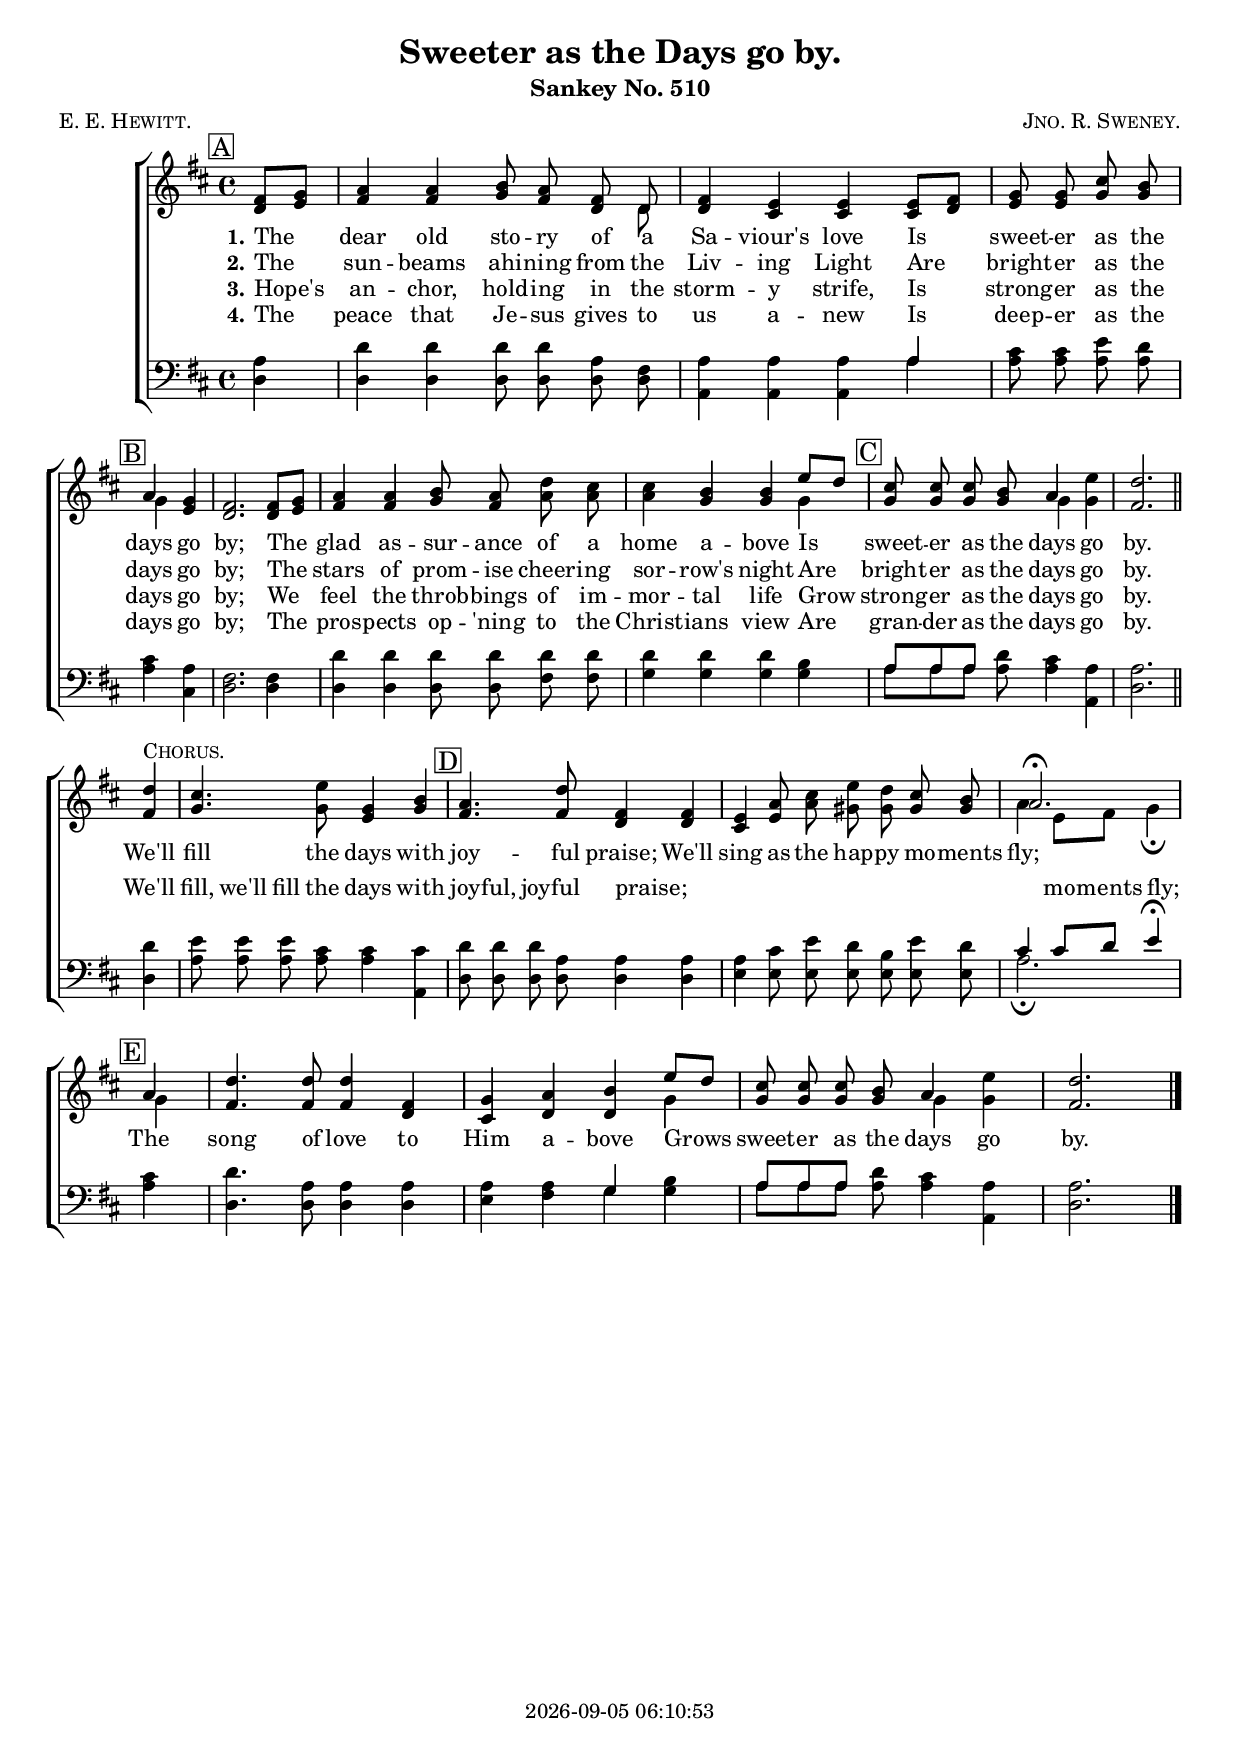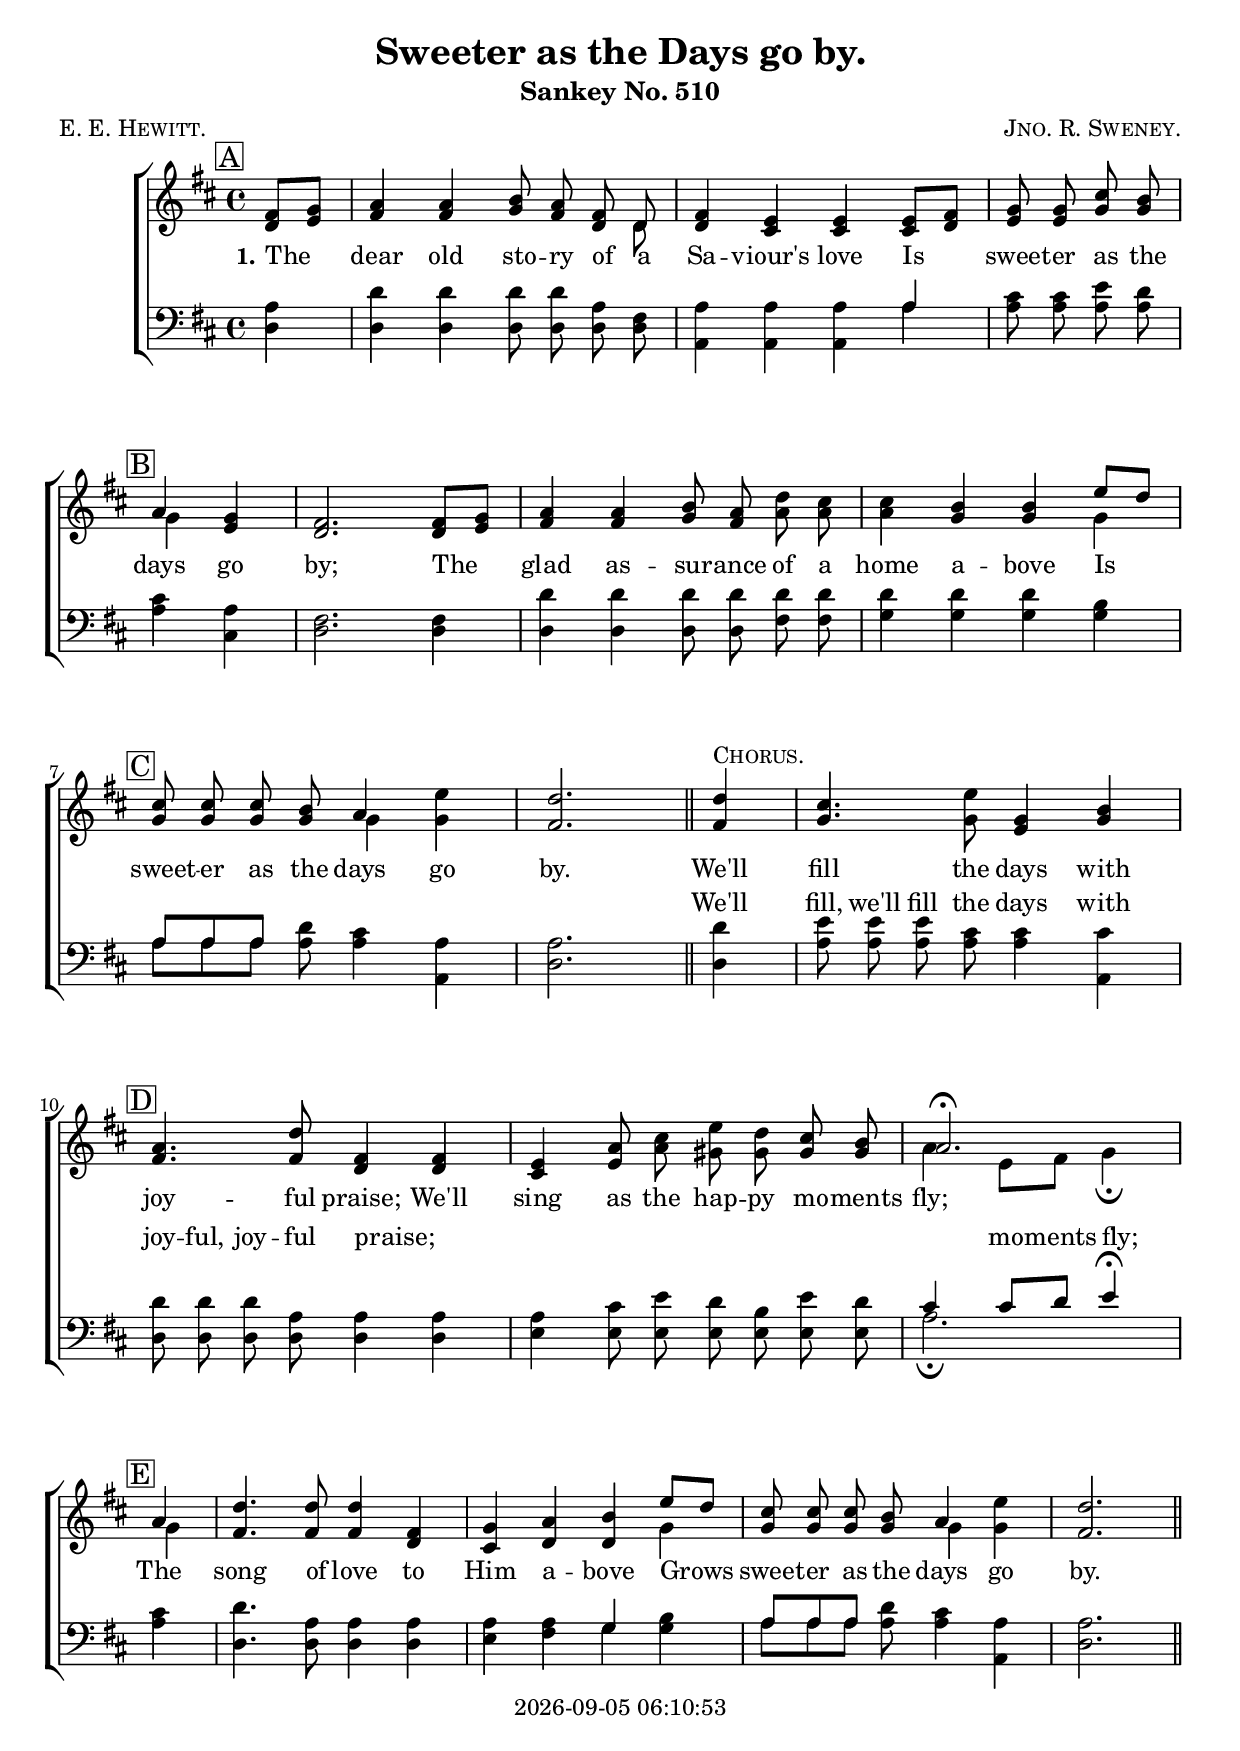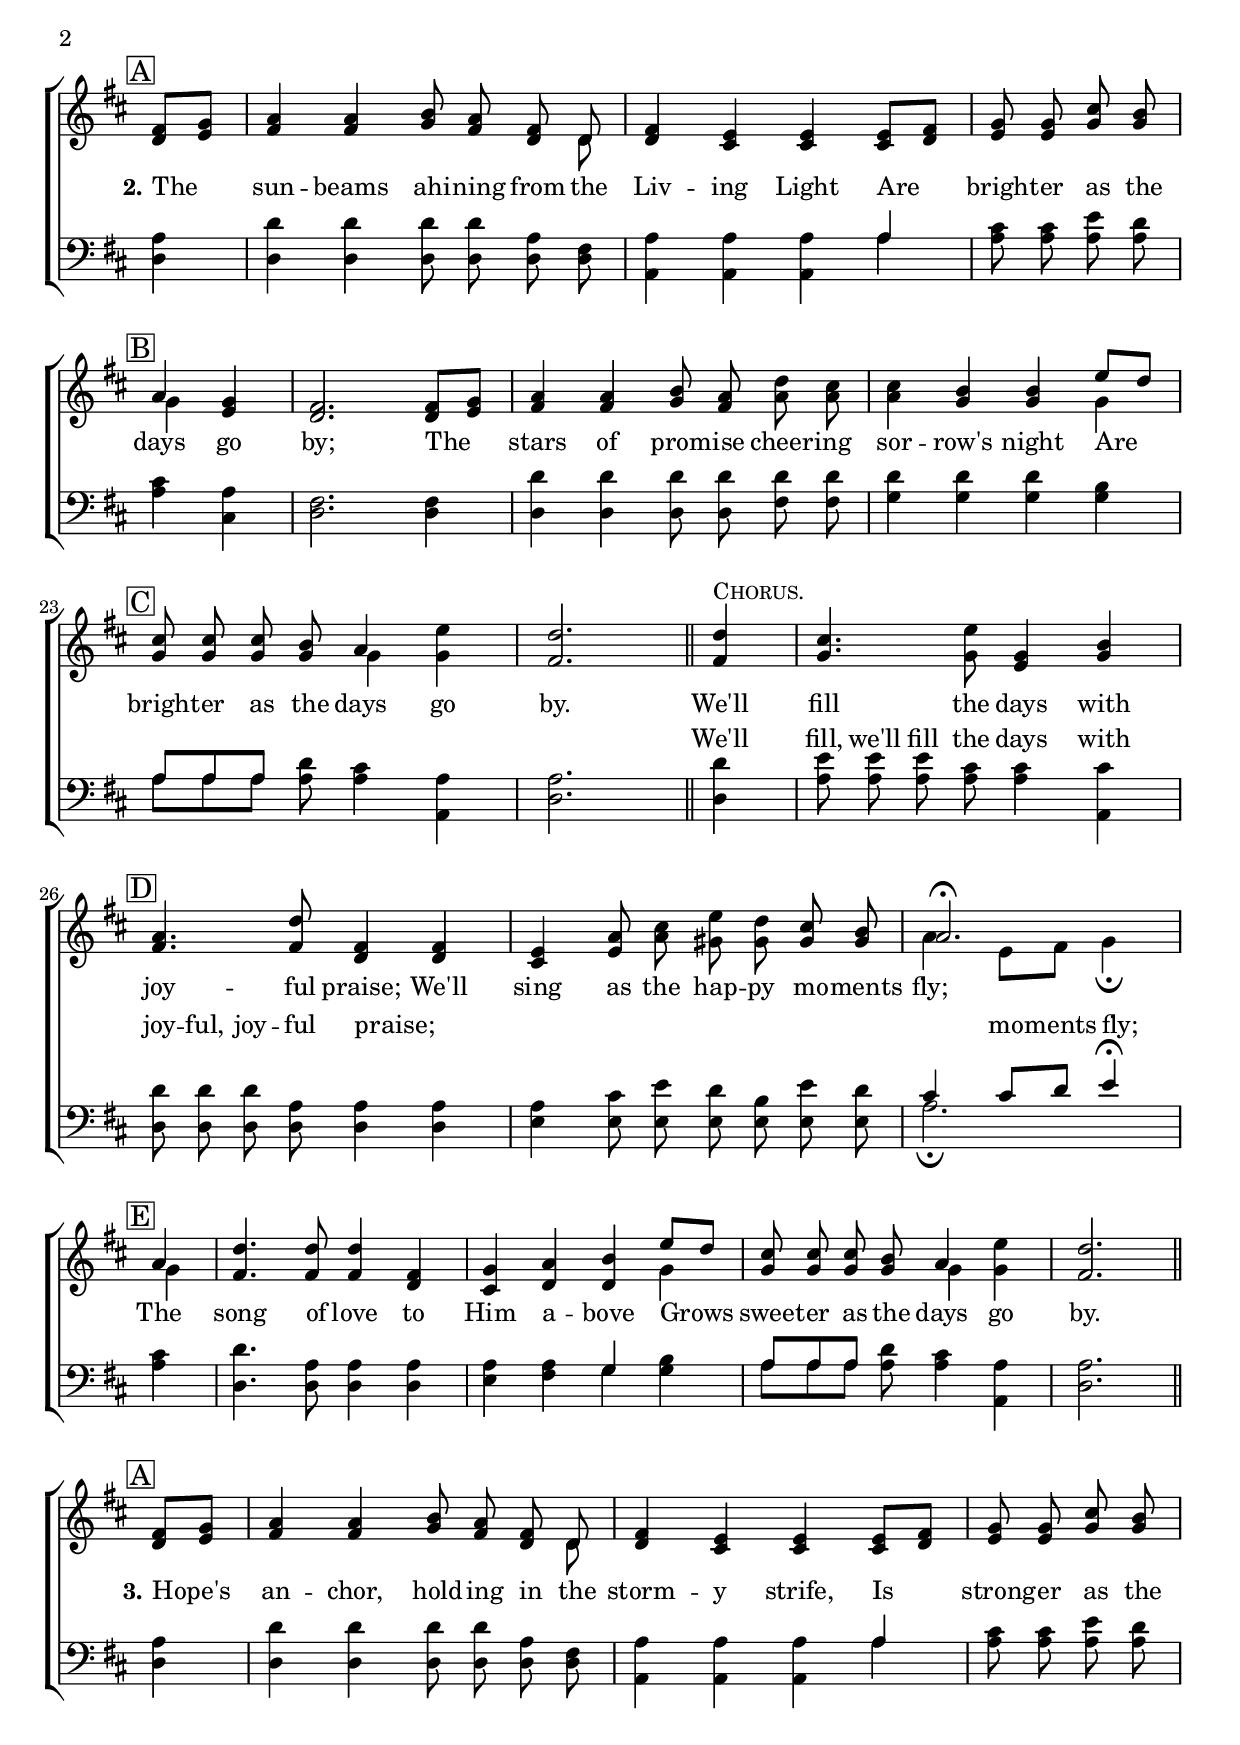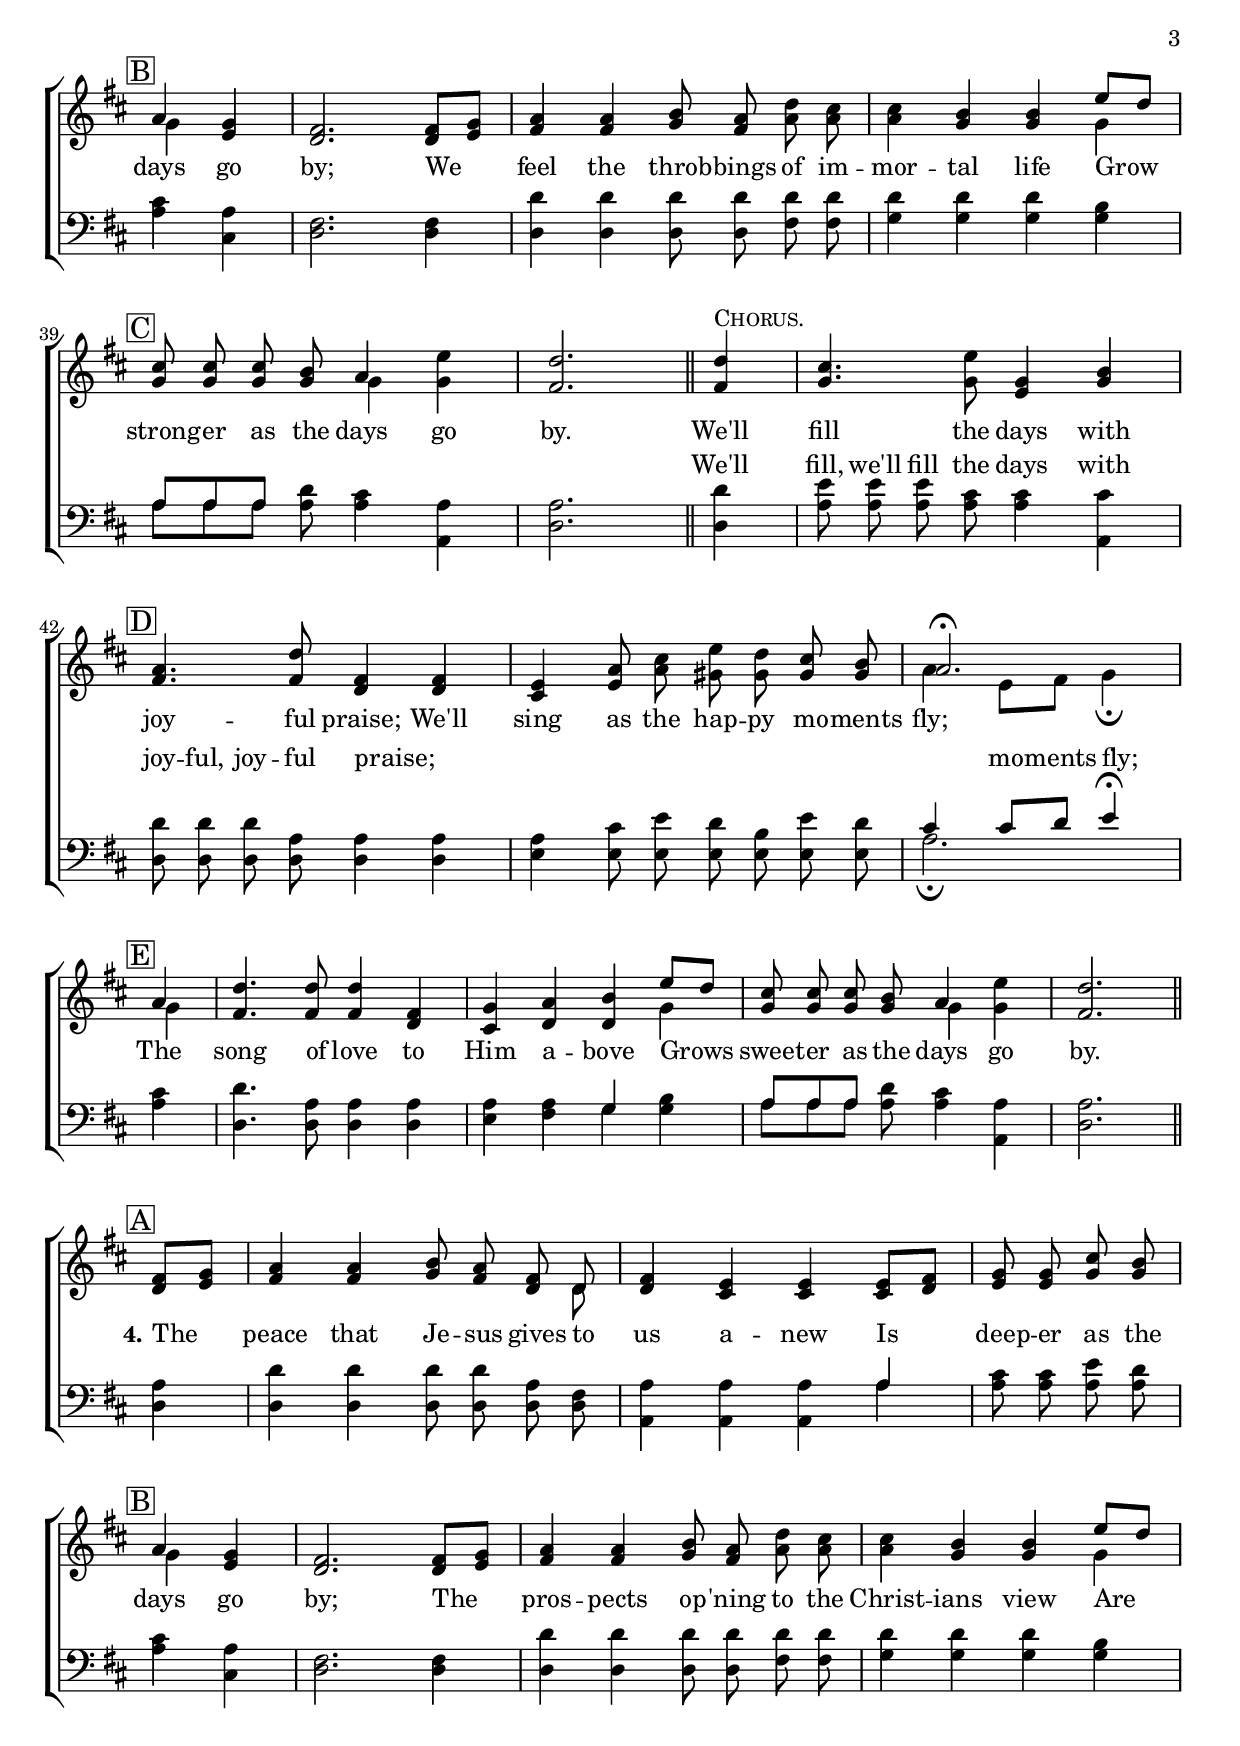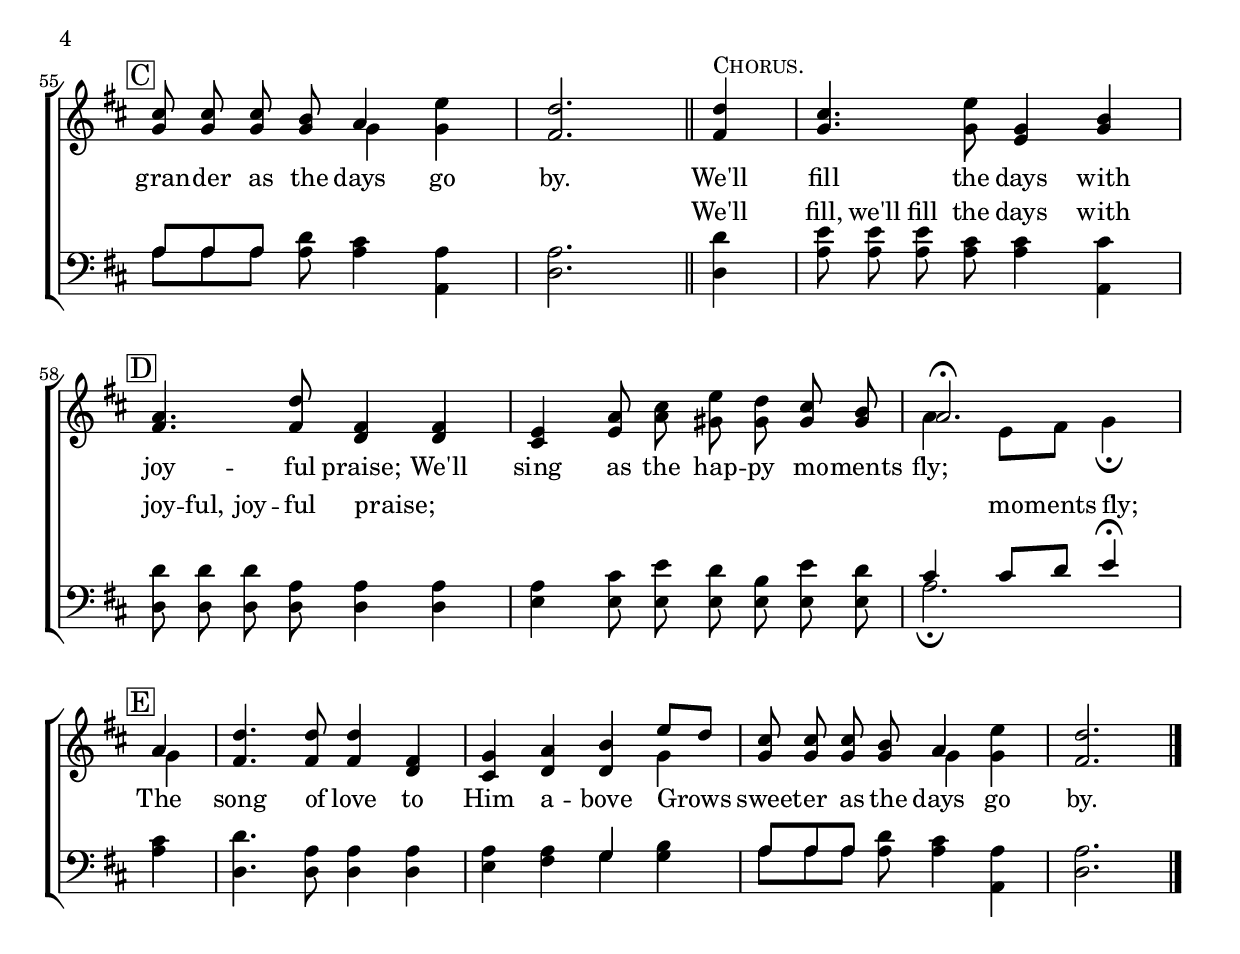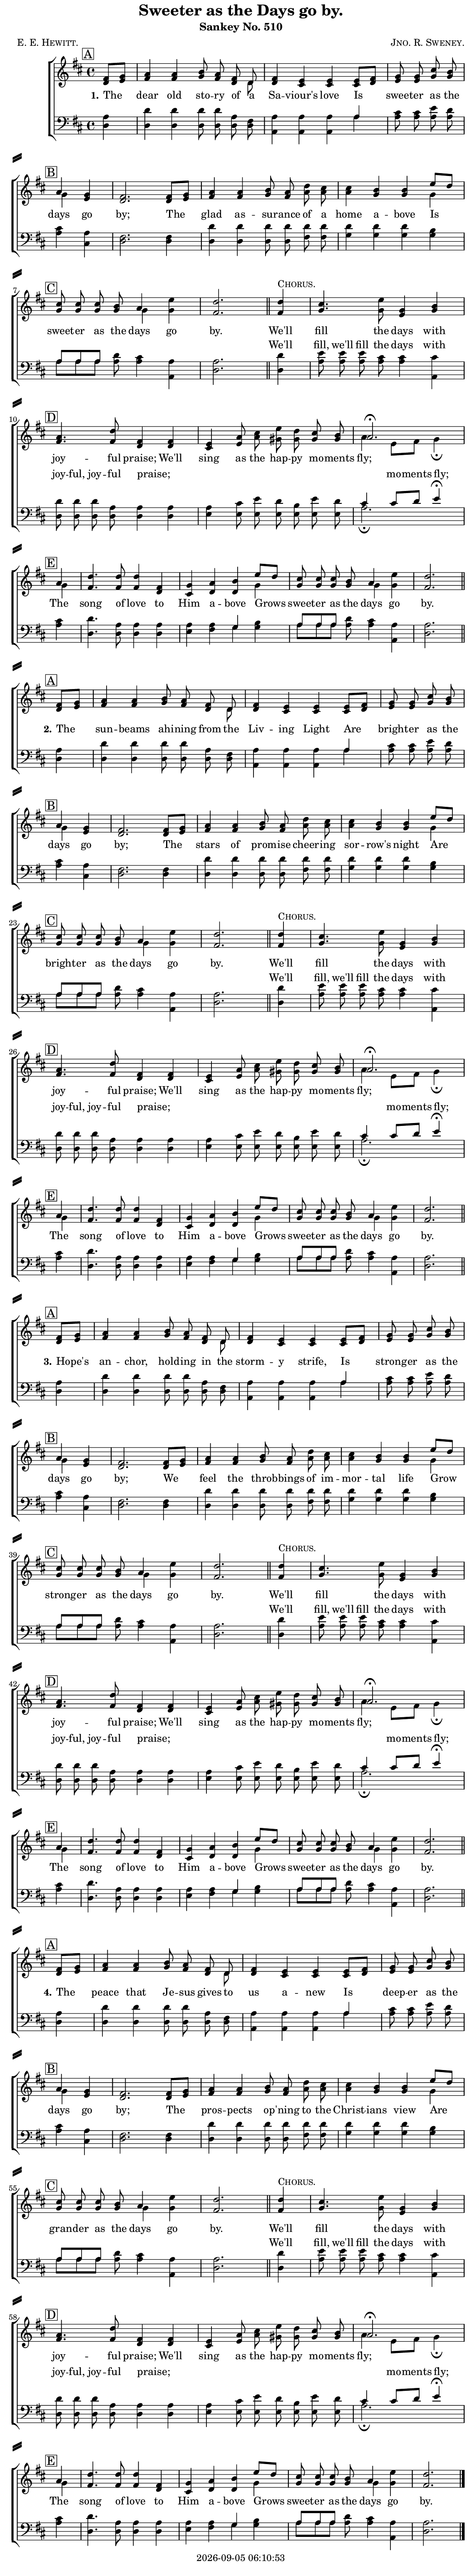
\version "2.22.1"

\include "articulate.ly"

today = #(strftime "%Y-%m-%d %H:%M:%S" (localtime (current-time)))

\header {
% centered at top
%  dedication  = "dedication"
  title       = "Sweeter as the Days go by."
  subtitle    = "Sankey No. 510"
%  subsubtitle = "Sankey 880 No. Y"
%  instrument  = "instrument"
  
% arrangement of following lines:
%
%  poet    composer
%  meter   arranger
%  piece       opus

  composer    = \markup\smallCaps "Jno. R. Sweney."
%  arranger    = "arranger"
%  opus        = "opus"

  poet        = \markup\smallCaps "E. E. Hewitt."
%  meter       = \markup\smallCaps "meter"
%  piece       = \markup\smallCaps "piece"

% centered at bottom
% tagline     = "tagline" % default lilypond version
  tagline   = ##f
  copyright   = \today
}

#(set-global-staff-size 18)

global = {
  \key d \major
  \time 4/4
  \partial 4
}

RehearsalTrack = {
% \set Score.currentBarNumber = #5
  \mark \markup { \box "A" } s4 s1*2 s2
  \mark \markup { \box "B" } s2 s1*3
  \mark \markup { \box "C" }    s1*3
  \mark \markup { \box "D" }    s1*2 s2.
  \mark \markup { \box "E" } s4 s1*3 s2.
}

TempoTrack = {
  \set Score.tempoHideNote = ##t
  \tempo 4=120
}

nl = { \bar "||" \break }

soprano = \relative {
  \autoBeamOff
  fis'8[g] | a4 4 b8 a fis d | fis4 e e4 8[fis] | g g cis b \bar "|" \break a4 g |
  fis2. 8[g] | a4 4 b8 a d cis | 4 b b e8[d] |
  cis8 8 8 b a4 e' | d2. \bar "||" 4^\markup\smallCaps Chorus. | cis4. e8 g,4 b |
  a4. d8 fis,4 4 | e a8 cis e d cis b | a2.\fermata \bar "|" \break 4 |
  d4. 8 4 fis, | g4 a b e8[d] | cis8 8 8 b a4 e' | d2.
}

alto = \relative {
  \autoBeamOff
  d'8[e] | fis4 4 g8 fis d d | 4 cis cis cis8[d] | e8 8 g g g4 e |
  d2. 8[e] | fis4 4 g8 fis a a | a4 g g g |
  g8 8 8 8 4 4 | fis2. 4 | g4. 8 e4 g |
  fis4. 8 d4 4 | cis4 e8 a gis8 8 8 8 | a4 e8 fis g4\fermata g |
  fis4. 8 4 d | cis4 d d g | 8 8 8 8 4 4 | fis2.
}

tenor = \relative {
  \autoBeamOff
  a4 | d4 4 8 8 a fis | a4 4 4 4 | cis8 8 e d cis4 a |
  fis2. 4 | d'4 4 8 8 8 8 | 4 4 4 b |
  a8 8 8 d cis4 a | 2. d4 | e8 8 8 cis cis4 cis |
  d8 8 8 a a4 4 | a cis8 e d b e d | cis4 8 d e4\fermata cis4 |
  d4. a8 4 4 | 4 4 g b | a8 8 8 d cis4 a | 2.
}

bass = \relative {
  \autoBeamOff
  d4 | 4 4 8 8 8 8 | a4 4 4 a' | 8 8 8 8 4 cis, |
  d2. 4 | 4 4 8 8 fis fis | g4 4 4 4 |
  a8 8 8 8 4 a, | d2. 4 | a'8 8 8 8 4 a, |
  d8 8 8 8 4 4 | e4 8 8 8 8 8 8 | a2.\fermata 4 |
  d,4. 8 4 4 | e4 fis g g | a8 8 8 8 4 a, | d2.
}

nom  = {   \set ignoreMelismata = ##t }
yesm = { \unset ignoreMelismata       }

chorus = \lyricmode {
  We'll fill the days with joy -- ful praise;
  We'll sing as the hap -- py mo -- ments fly;
  The song of love to Him a -- bove
  Grows sweet -- er as the days go by.
}

chorusMen = \lyricmode {
  _ _ _ _ _ _ _ _ _ _
  _ _ _ _ _ _ _ _
  _ _ _ _ _ _ _ _ _ _
  _ _ _ _ _ _ _ _
  We'll fill, we'll fill the days with joy -- ful, joy -- ful praise;
  _ _ _ _ _ _ _ _ _ mo -- ments fly;
  _ _ _ _ _ _ _ _
  _ _ _ _ _ _ _ _
}

verses = 4

wordsOne = \lyricmode {
  \set stanza = "1."
  The dear old sto -- ry of a Sa -- viour's love
  Is sweet -- er as the days go by;
  The glad as -- sur -- ance of a home a -- bove
  Is sweet -- er as the days go by.
}
  
wordsTwo = \lyricmode {
  \set stanza = "2."
  The sun -- beams ahi -- ning from the Liv -- ing Light
  Are bright -- er as the days go by;
  The stars of prom -- ise cheer -- ing sor -- row's night
  Are bright -- er as the days go by.
}
  
wordsThree = \lyricmode {
  \set stanza = "3."
  Hope's an -- chor, hold -- ing in the storm -- y strife,
  Is strong -- er as the days go by;
  We feel the throb -- bings of im -- mor -- tal life
  Grow strong -- er as the days go by.
}
  
wordsFour = \lyricmode {
  \set stanza = "4."
  The peace that Je -- sus gives to us a -- new
  Is deep -- er as the days go by;
  The pros -- pects op -- 'ning to the Christ -- ians view
  Are gran -- der as the days go by.
}
  
wordsMidiSop = \lyricmode {
  \set stanza = "1."
  "The " "dear " "old " sto "ry " "of " "a " Sa "viour's " "love "
  "\nIs " sweet "er " "as " "the " "days " "go " "by; "
  "\nThe " "glad " as sur "ance " "of " "a " "home " a "bove "
  "\nIs " sweet "er " "as " "the " "days " "go " "by. "
  "\nWe'll " "fill " "the " "days " "with " joy "ful " "praise; "
  "\nWe'll " "sing " "as " "the " hap "py " mo "ments " "fly; "
  "\nThe " "song " "of " "love " "to " "Him " a "bove "
  "\nGrows " sweet "er " "as " "the " "days " "go " "by.\n"

  \set stanza = "2."
  "\nThe " sun "beams " ahi "ning " "from " "the " Liv "ing " "Light "
  "\nAre " bright "er " "as " "the " "days " "go " "by; "
  "\nThe " "stars " "of " prom "ise " cheer "ing " sor "row's " "night "
  "\nAre " bright "er " "as " "the " "days " "go " "by. "
  "\nWe'll " "fill " "the " "days " "with " joy "ful " "praise; "
  "\nWe'll " "sing " "as " "the " hap "py " mo "ments " "fly; "
  "\nThe " "song " "of " "love " "to " "Him " a "bove "
  "\nGrows " sweet "er " "as " "the " "days " "go " "by.\n"

  \set stanza = "3."
  "\nHope's " an "chor, " hold "ing " "in " "the " storm "y " "strife, "
  "\nIs " strong "er " "as " "the " "days " "go " "by; "
  "\nWe " "feel " "the " throb "bings " "of " im mor "tal " "life "
  "\nGrow " strong "er " "as " "the " "days " "go " "by. "
  "\nWe'll " "fill " "the " "days " "with " joy "ful " "praise; "
  "\nWe'll " "sing " "as " "the " hap "py " mo "ments " "fly; "
  "\nThe " "song " "of " "love " "to " "Him " a "bove "
  "\nGrows " sweet "er " "as " "the " "days " "go " "by.\n"

  \set stanza = "4."
  "\nThe " "peace " "that " Je "sus " "gives " "to " "us " a "new "
  "\nIs " deep "er " "as " "the " "days " "go " "by; "
  "\nThe " pros "pects " op "'ning " "to " "the " Christ "ians " "view "
  "\nAre " gran "der " "as " "the " "days " "go " "by. "
  "\nWe'll " "fill " "the " "days " "with " joy "ful " "praise; "
  "\nWe'll " "sing " "as " "the " hap "py " mo "ments " "fly; "
  "\nThe " "song " "of " "love " "to " "Him " a "bove "
  "\nGrows " sweet "er " "as " "the " "days " "go " "by. "
}

wordsMidiAlto = \lyricmode {
  \set stanza = "1."
  "The " "dear " "old " sto "ry " "of " "a " Sa "viour's " "love "
  "\nIs " sweet "er " "as " "the " "days " "go " "by; "
  "\nThe " "glad " as sur "ance " "of " "a " "home " a "bove "
  "\nIs " sweet "er " "as " "the " "days " "go " "by. "
  "\nWe'll " "fill " "the " "days " "with " joy "ful " "praise; "
  "\nWe'll " "sing " "as " "the " hap "py " mo "ments " "fly, " mo "ments " "fly; "
  "\nThe " "song " "of " "love " "to " "Him " a "bove "
  "\nGrows " sweet "er " "as " "the " "days " "go " "by.\n"

  \set stanza = "2."
  "\nThe " sun "beams " ahi "ning " "from " "the " Liv "ing " "Light "
  "\nAre " bright "er " "as " "the " "days " "go " "by; "
  "\nThe " "stars " "of " prom "ise " cheer "ing " sor "row's " "night "
  "\nAre " bright "er " "as " "the " "days " "go " "by. "
  "\nWe'll " "fill " "the " "days " "with " joy "ful " "praise; "
  "\nWe'll " "sing " "as " "the " hap "py " mo "ments " "fly, " mo "ments " "fly; "
  "\nThe " "song " "of " "love " "to " "Him " a "bove "
  "\nGrows " sweet "er " "as " "the " "days " "go " "by.\n"

  \set stanza = "3."
  "\nHope's " an "chor, " hold "ing " "in " "the " storm "y " "strife, "
  "\nIs " strong "er " "as " "the " "days " "go " "by; "
  "\nWe " "feel " "the " throb "bings " "of " im mor "tal " "life "
  "\nGrow " strong "er " "as " "the " "days " "go " "by. "
  "\nWe'll " "fill " "the " "days " "with " joy "ful " "praise; "
  "\nWe'll " "sing " "as " "the " hap "py " mo "ments " "fly, " mo "ments " "fly; "
  "\nThe " "song " "of " "love " "to " "Him " a "bove "
  "\nGrows " sweet "er " "as " "the " "days " "go " "by.\n"

  \set stanza = "4."
  "\nThe " "peace " "that " Je "sus " "gives " "to " "us " a "new "
  "\nIs " deep "er " "as " "the " "days " "go " "by; "
  "\nThe " pros "pects " op "'ning " "to " "the " Christ "ians " "view "
  "\nAre " gran "der " "as " "the " "days " "go " "by. "
  "\nWe'll " "fill " "the " "days " "with " joy "ful " "praise; "
  "\nWe'll " "sing " "as " "the " hap "py " mo "ments " "fly, " mo "ments " "fly; "
  "\nThe " "song " "of " "love " "to " "Him " a "bove "
  "\nGrows " sweet "er " "as " "the " "days " "go " "by. "
}

wordsMidiTenor = \lyricmode {
  \set stanza = "1."
  The dear old sto -- ry of a Sa -- viour's love
  Is sweet -- er as the days go by;
  The glad as -- sur -- ance of a home a -- bove
  Is sweet -- er as the days go by.
  We'll fill, we'll fill the days with joy -- ful, joy -- ful  praise;
  We'll sing as the hap -- py mo -- ments fly, mo -- ments fly;
  The song of love to Him a -- bove
  Grows sweet -- er as the days go by.

  \set stanza = "2."
  The sun -- beams ahi -- ning from the Liv -- ing Light
  Are bright -- er as the days go by;
  The stars of prom -- ise cheer -- ing sor -- row's night
  Are bright -- er as the days go by.
  We'll fill, we'll fill the days with joy -- ful, joy -- ful  praise;
  We'll sing as the hap -- py mo -- ments fly, mo -- ments fly;
  The song of love to Him a -- bove
  Grows sweet -- er as the days go by.

  \set stanza = "3."
  Hope's an -- chor, hold -- ing in the storm -- y strife,
  Is strong -- er as the days go by;
  We feel the throb -- bings of im -- mor -- tal life
  Grow strong -- er as the days go by.
  We'll fill, we'll fill the days with joy -- ful, joy -- ful  praise;
  We'll sing as the hap -- py mo -- ments fly, mo -- ments fly;
  The song of love to Him a -- bove
  Grows sweet -- er as the days go by.

  \set stanza = "4."
  The peace that Je -- sus gives to us a -- new
  Is deep -- er as the days go by;
  The pros -- pects op -- 'ning to the Christ -- ians view
  Are gran -- der as the days go by.
  We'll fill, we'll fill the days with joy -- ful, joy -- ful  praise;
  We'll sing as the hap -- py mo -- ments fly, mo -- ments fly;
  The song of love to Him a -- bove
  Grows sweet -- er as the days go by.
}

wordsMidiBass = \lyricmode {
  \set stanza = "1."
  "The " "dear " "old " sto "ry " "of " "a " Sa "viour's " "love "
  "\nIs " sweet "er " "as " "the " "days " "go " "by; "
  "\nThe " "glad " as sur "ance " "of " "a " "home " a "bove "
  "\nIs " sweet "er " "as " "the " "days " "go " "by. "
  "\nWe'll " "fill, " "we'll " "fill " "the " "days " "with " joy "ful, " joy "ful "  "praise; "
  "\nWe'll " "sing " "as " "the " hap "py " mo "ments " "fly; "
  "\nThe " "song " "of " "love " "to " "Him " a "bove "
  "\nGrows " sweet "er " "as " "the " "days " "go " "by.\n"

  \set stanza = "2."
  "\nThe " sun "beams " ahi "ning " "from " "the " Liv "ing " "Light "
  "\nAre " bright "er " "as " "the " "days " "go " "by; "
  "\nThe " "stars " "of " prom "ise " cheer "ing " sor "row's " "night "
  "\nAre " bright "er " "as " "the " "days " "go " "by. "
  "\nWe'll " "fill, " "we'll " "fill " "the " "days " "with " joy "ful, " joy "ful "  "praise; "
  "\nWe'll " "sing " "as " "the " hap "py " mo "ments " "fly; "
  "\nThe " "song " "of " "love " "to " "Him " a "bove "
  "\nGrows " sweet "er " "as " "the " "days " "go " "by.\n"

  \set stanza = "3."
  "\nHope's " an "chor, " hold "ing " "in " "the " storm "y " "strife, "
  "\nIs " strong "er " "as " "the " "days " "go " "by; "
  "\nWe " "feel " "the " throb "bings " "of " im mor "tal " "life "
  "\nGrow " strong "er " "as " "the " "days " "go " "by. "
  "\nWe'll " "fill, " "we'll " "fill " "the " "days " "with " joy "ful, " joy "ful "  "praise; "
  "\nWe'll " "sing " "as " "the " hap "py " mo "ments " "fly; "
  "\nThe " "song " "of " "love " "to " "Him " a "bove "
  "\nGrows " sweet "er " "as " "the " "days " "go " "by.\n"

  \set stanza = "4."
  "\nThe " "peace " "that " Je "sus " "gives " "to " "us " a "new "
  "\nIs " deep "er " "as " "the " "days " "go " "by; "
  "\nThe " pros "pects " op "'ning " "to " "the " Christ "ians " "view "
  "\nAre " gran "der " "as " "the " "days " "go " "by. "
  "\nWe'll " "fill, " "we'll " "fill " "the " "days " "with " joy "ful, " joy "ful "  "praise; "
  "\nWe'll " "sing " "as " "the " hap "py " mo "ments " "fly; "
  "\nThe " "song " "of " "love " "to " "Him " a "bove "
  "\nGrows " sweet "er " "as " "the " "days " "go " "by. "
}

\book {
  \bookOutputSuffix "midi"
  \score {
%    \articulate
        \new ChoirStaff <<
                                % Soprano staff
          \new Staff = soprano
          <<
            \new Voice { \repeat unfold \verses \TempoTrack     }
            \new Voice { \global \repeat unfold \verses \soprano \bar "|." }
            \addlyrics \wordsMidiSop
          >>
                                % Alto staff
          \new Staff = alto
          <<
            \new Voice { \global \repeat unfold \verses { \alto \nl } \bar "|." }
            \addlyrics \wordsMidiAlto
          >>
                                % Tenor staff
          \new Staff = tenor
          <<
            \clef "treble_8"
            \new Voice { \global \repeat unfold \verses \tenor }
            \addlyrics \wordsMidiTenor
          >>
                                % Bass staff
          \new Staff = bass
          <<
            \clef "bass"
            \new Voice { \global \repeat unfold \verses \bass }
            \addlyrics \wordsMidiBass
          >>
        >>
    \midi {}
  }
}

#(set-global-staff-size 18)

\book {
  \bookOutputSuffix "repeat"
  \score {
        \new ChoirStaff <<
                                  % Joint soprano/alto staff
          \new Staff = women \with { printPartCombineTexts = ##f }
          <<
            \new Voice \RehearsalTrack
            \new Voice \TempoTrack
            \new NullVoice = "aligner" \soprano
            \new Voice \partCombine #'(2 . 88) { \global \soprano \bar "|." } { \global \alto }
            \new Lyrics \lyricsto "aligner" { \wordsOne \chorus }
            \new Lyrics \lyricsto "aligner"   \wordsTwo
            \new Lyrics \lyricsto "aligner"   \wordsThree
            \new Lyrics \lyricsto "aligner"   \wordsFour
          >>
                                  % Joint tenor/bass staff
          \new Staff = men \with { printPartCombineTexts = ##f }
          <<
            \clef "bass"
            \new Voice \partCombine #'(2 . 88) { \global \tenor } { \global \bass }
            \new NullVoice = alignerT { \tenor }
          >>
          \new Lyrics \with {alignAboveContext = men} \lyricsto alignerT \chorusMen
        >>
    \layout {
      indent = 1.5\cm
      \pointAndClickOff
      \context {
        \Staff \RemoveAllEmptyStaves
      }
    }
  }
}

singlescore = {
        \new ChoirStaff <<
                                  % Joint soprano/alto staff
          \new Staff = women \with { printPartCombineTexts = ##f }
          <<
            \new Voice { \repeat unfold \verses \RehearsalTrack }
            \new Voice { \repeat unfold \verses \TempoTrack }
            \new NullVoice = "aligner" { \repeat unfold \verses \soprano }
            \new Voice \partCombine #'(2 . 88) { \global \repeat unfold \verses \soprano \bar "|." }
                                    { \global \repeat unfold \verses { \alto \nl } \bar "|." }
            \new Lyrics \lyricsto "aligner" { \wordsOne   \chorus
                                              \wordsTwo   \chorus
                                              \wordsThree \chorus
                                              \wordsFour  \chorus
                                            }
          >>
                                  % Joint tenor/bass staff
          \new Staff = men \with { printPartCombineTexts = ##f }
          <<
            \clef "bass"
            \new Voice \partCombine #'(2 . 88) { \global \repeat unfold \verses \tenor }
                                    { \global \repeat unfold \verses \bass }
            \new NullVoice = alignerT { \repeat unfold \verses \tenor }
          >>
          \new Lyrics \with {alignAboveContext = men} \lyricsto alignerT { \repeat unfold \verses \chorusMen }
        >>
}

#(set-global-staff-size 20)

\book {
  \bookOutputSuffix "single"
  \score {
    \singlescore
    \layout {
      indent = 1.5\cm
      \pointAndClickOff
      \context {
        \Staff \RemoveAllEmptyStaves
      }
    }
  }
}

\book {
  \bookOutputSuffix "singlepage"
  \paper {
    top-margin = 0
    left-margin = 7
    right-margin = 1
    paper-width = 190\mm
    page-breaking = #ly:one-page-breaking
    system-system-spacing.basic-distance = #15
    system-separator-markup = \slashSeparator
  }
  \score {
    \singlescore
    \layout {
      indent = 1.5\cm
      \pointAndClickOff
      \context {
        \Staff \RemoveAllEmptyStaves
      }
    }
  }
}
